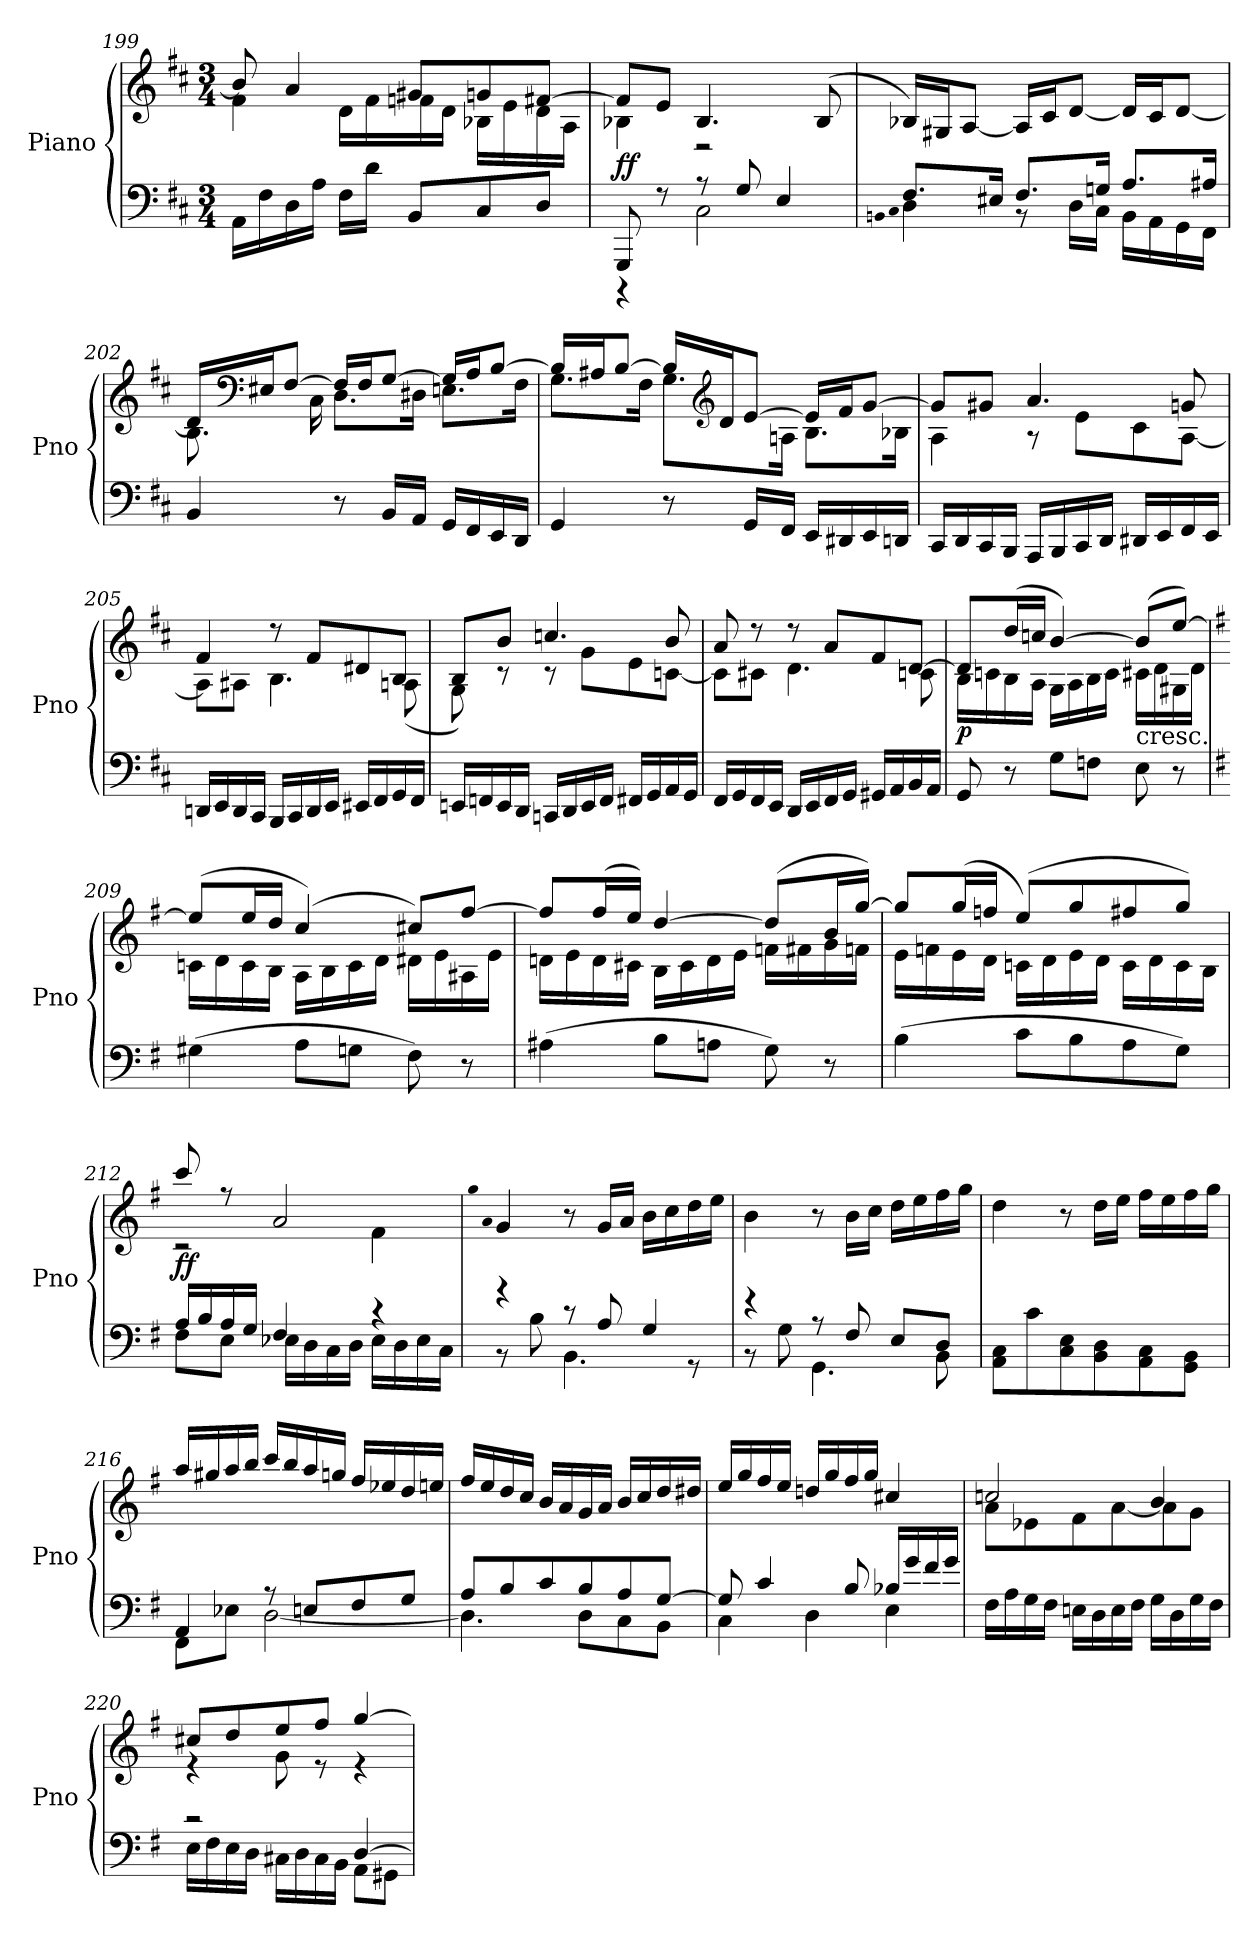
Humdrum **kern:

**kern	**kern	**dynam
*part1	*part1	*part1
*staff2	*staff1	*staff1/2
*I"Piano	*	*
*I'Pno	*	*
*clefF4	*clefG2	*
*k[f#c#]	*k[f#c#]	*
*M3/4	*M3/4	*
=199	=199	=199
*	*^	*
16AA\LL	8b/]	4f#\	.
16F#\	.	.	.
16D\	4a/	.	.
16A\JJ	.	.	.
16F#\LL	.	16d\LL	.
16d\JJ	.	16f#\	.
8BB/L	8g#X/L	16fn\	.
.	.	16d\JJ	.
8C#/	8gn/	16B-X\LL	.
.	.	16e\	.
8D/J	[8f#X/J	16d\	.
.	.	16A\JJ	.
=200	=200	=200	=200
*^	*	*	*
8GGG/	4r	8f#/L]	4B-X\	ff
8r	.	8e/J	.	.
8r	2C#\	4.B-/	2r	.
8G/	.	.	.	.
4E/	.	.	.	.
.	.	(8B-/	.	.
*	*	*v	*v	*
=201	=201	=201	=201
qBBn	.	.	.
qC#	.	.	.
8.F#/L	4D\	16B-X/LL)	.
.	.	16G#X/J	.
.	.	[8A/J	.
16E#X/Jk	.	.	.
8.F#/L	8r	16A/LL]	.
.	.	16c#/J	.
.	16D\LL	[8d/J	.
16Gn/Jk	16C#\JJ	.	.
8.A/L	16BB\LL	16d/LL]	.
.	16AA\	16c#/J	.
.	16GG\	[8d/J	.
16A#X/Jk	16FF#\JJ	.	.
*v	*v	*	*
=202	=202	=202
*	*^	*
4BB/	16d/LL]	8.B\	.
*	*clefF4	*	*
.	16E#X/J	.	.
.	[8F#/J	.	.
.	.	16C#\	.
8r	16F#/LL]	8.D\L	.
.	16F#/J	.	.
16BB/LL	[8G/J	.	.
16AA/JJ	.	16D#X\Jk	.
16GG/LL	16G/LL]	8.En\L	.
16FF#/	16A/J	.	.
16EE/	[8B/J	.	.
16DD/JJ	.	16F#\Jk	.
=203	=203	=203	=203
4GG/	16B/LL]	8.G\L	.
.	16A#X/J	.	.
.	[8B/J	.	.
.	.	16F#\Jk	.
8r	16B/LL]	8.G\L	.
*	*clefG2	*	*
.	16d/J	.	.
16GG/LL	[8e/J	.	.
16FF#/JJ	.	16An\Jk	.
16EE/LL	16e/LL]	8.B\L	.
16DD#X/	16f#/J	.	.
16EE/	[8g/J	.	.
16DDn/JJ	.	16B-X\Jk	.
=204	=204	=204	=204
16CC#/LL	8g/L]	4A\	.
16DD/	.	.	.
16CC#/	8g#X/J	.	.
16BBB/JJ	.	.	.
16AAA/LL	4.a/	8r	.
16BBB/	.	.	.
16CC#/	.	8e\L	.
16DD/JJ	.	.	.
16DD#X/LL	.	8c#\	.
16EE/	.	.	.
16FF#/	8gn/	[8A\J	.
16EE/JJ	.	.	.
=205	=205	=205	=205
16DDn/LL	4f#/	8A\L]	.
16EE/	.	.	.
16DD/	.	8A#X\J	.
16CC#/JJ	.	.	.
16BBB/LL	8r	4.B\	.
16CC#/	.	.	.
16DD/	8f#/L	.	.
16EE/JJ	.	.	.
16EE#X/LL	8d#X/	.	.
16FF#/	.	.	.
16GG/	8B/J	(8An\	.
16FF#/JJ	.	.	.
=206	=206	=206	=206
16EEn/LL	8B/L)	8G\	.
16FFn/	.	.	.
16EE/	8b/J	8r	.
16DD/JJ	.	.	.
16CCn/LL	4.ccn/	8r	.
16DD/	.	.	.
16EE/	.	8g\L	.
16FF/JJ	.	.	.
16FF#X/LL	.	8e\	.
16GG/	.	.	.
16AA/	8b/	[8cn\J	.
16GG/JJ	.	.	.
=207	=207	=207	=207
16FF#/LL	8a/	8c\L]	.
16GG/	.	.	.
16FF#/	8r	8c#X\J	.
16EE/JJ	.	.	.
16DD/LL	8r	4.d\	.
16EE/	.	.	.
16FF#/	8a/L	.	.
16GG/JJ	.	.	.
16GG#X/LL	8f#/	.	.
16AA/	.	.	.
16BB/	[8d/J	8cn\	.
16AA/JJ	.	.	.
=208	=208	=208	=208
8GG/	8d/L]	16B\LL	p
.	.	16cn\	.
8r	(16dd/L	16B\	.
.	16ccn/JJ	16A\JJ	.
8G\L	[4b/)	16G\LL	.
.	.	16A\	.
8Fn\J	.	16B\	.
.	.	16c\JJ	.
!	!LO:TX:c:t=cresc.	!	!
8E\	(8b/L]	16c#X\LL	.
.	.	16d\	.
8r	[8ee/J)	16G#X\	.
.	.	16d\JJ	.
=209	=209	=209	=209
*k[f#]	*k[f#]	*	*
(4G#X\	(8ee/L]	16cn\LL	.
.	.	16d\	.
.	16ee/L	16c\	.
.	16dd/JJ	16B\JJ	.
8A\L	(4cc/)	16A\LL	.
.	.	16B\	.
8Gn\J	.	16c\	.
.	.	16d\JJ	.
8F#\)	8cc#X/L)	16d#X\LL	.
.	.	16e\	.
8r	[8ff#/J	16A#X\	.
.	.	16e\JJ	.
=210	=210	=210	=210
(4A#X\	8ff#/L]	16dn\LL	.
.	.	16e\	.
.	(16ff#/L	16d\	.
.	16ee/JJ)	16c#X\JJ	.
8B\L	[4dd/	16B\LL	.
.	.	16c#\	.
8An\J	.	16d\	.
.	.	16e\JJ	.
8G\)	(8dd/L]	16fn\LL	.
.	.	16f#X\	.
8r	16b/L	16g\	.
.	[16gg/JJ)	16fn\JJ	.
=211	=211	=211	=211
(4B\	8gg/L]	16e\LL	.
.	.	16fn\	.
.	(16gg/L	16e\	.
.	16ffn/JJ	16d\JJ	.
8c\L	(8ee/L)	16cn\LL	.
.	.	16d\	.
8B\	8gg/	16e\	.
.	.	16d\JJ	.
8A\	8ff#X/	16c\LL	.
.	.	16d\	.
8G\J)	8gg/J)	16c\	.
.	.	16B\JJ	.
=212	=212	=212	=212
*^	*	*	*
16A/LL	8F#\L	8ccc/	2r	ff
16B/	.	.	.	.
16A/	8E\J	8r	.	.
16G/JJ	.	.	.	.
4F#/	16E-X\LL	2a/	.	.
.	16D\	.	.	.
.	16C\	.	.	.
.	16D\JJ	.	.	.
4r	16E-\LL	.	4f#\	.
.	16D\	.	.	.
.	16E-\	.	.	.
.	16C\JJ	.	.	.
*	*	*v	*v	*
=213	=213	=213	=213
.	.	qgg	.
.	.	qa	.
4r	8r	4g/	.
.	8B\	.	.
8r	4.BB\	8r	.
8A/	.	16g/LL	.
.	.	16a/JJ	.
4G/	.	16b\LL	.
.	.	16cc\	.
.	8r	16dd\	.
.	.	16ee\JJ	.
=214	=214	=214	=214
4r	8r	4b\	.
.	8G\	.	.
8r	4.GG\	8r	.
8F#/	.	16b\LL	.
.	.	16cc\JJ	.
8E/L	.	16dd\LL	.
.	.	16ee\	.
8D/J	8BB\	16ff#\	.
.	.	16gg\JJ	.
*v	*v	*	*
=215	=215	=215
8AA\ 8C\L	4dd\	.
8c\	.	.
8C\ 8E\	8r	.
8BB\ 8D\	16dd\LL	.
.	16ee\JJ	.
8AA\ 8C\	16ff#\LL	.
.	16ee\	.
8GG\ 8BB\J	16ff#\	.
.	16gg\JJ	.
=216	=216	=216
*^	*	*
4AA/	8FF#\L	16aa/LL	.
.	.	16gg#X/	.
.	8E-X\J	16aa/	.
.	.	16bb/JJ	.
8r	[2D\	16ccc/LL	.
.	.	16bb/	.
8En/L	.	16aa/	.
.	.	16ggn/JJ	.
8F#/	.	16ff#/LL	.
.	.	16ee-X/	.
8G/J	.	16dd/	.
.	.	16een/JJ	.
=217	=217	=217	=217
8A/L	4.D\]	16ff#/LL	.
.	.	16ee/	.
8B/	.	16dd/	.
.	.	16cc/JJ	.
8c/	.	16b/LL	.
.	.	16a/	.
8B/	8D\L	16g/	.
.	.	16a/JJ	.
8A/	8C\	16b/LL	.
.	.	16cc/	.
[8G/J	8BB\J	16dd/	.
.	.	16dd#X/JJ	.
=218	=218	=218	=218
8G/]	4C\	16ee/LL	.
.	.	16gg/	.
4c/	.	16ff#/	.
.	.	16ee/JJ	.
.	4D\	16ddn/LL	.
.	.	16gg/	.
8B/	.	16ff#/	.
.	.	16gg/JJ	.
16B-X/LL	4E\	4cc#X/	.
16g/	.	.	.
16f#/	.	.	.
16g/JJ	.	.	.
*v	*v	*	*
=219	=219	=219
*	*^	*
16F#\LL	2ccn/	8a\L	.
16A\	.	.	.
16G\	.	8e-X\	.
16F#\JJ	.	.	.
16En\LL	.	8f#\	.
16D\	.	.	.
16E\	.	[8a\	.
16F#\JJ	.	.	.
16G\LL	4b/	8a\]	.
16D\	.	.	.
16G\	.	8g\J	.
16F#\JJ	.	.	.
=220	=220	=220	=220
*^	*	*	*
2r	16E\LL	8cc#X/L	4r	.
.	16F#\	.	.	.
.	16E\	8dd/	.	.
.	16D\JJ	.	.	.
.	16C#X\LL	8ee/	8g\	.
.	16D\	.	.	.
.	16C#\	8ff#/J	8r	.
.	16BB\JJ	.	.	.
[4D/	8AA\L	[4gg/	4r	.
.	8GG#X\J	.	.	.
*v	*v	*	*	*
*	*v	*v	*
=	=	=
*-	*-	*-
